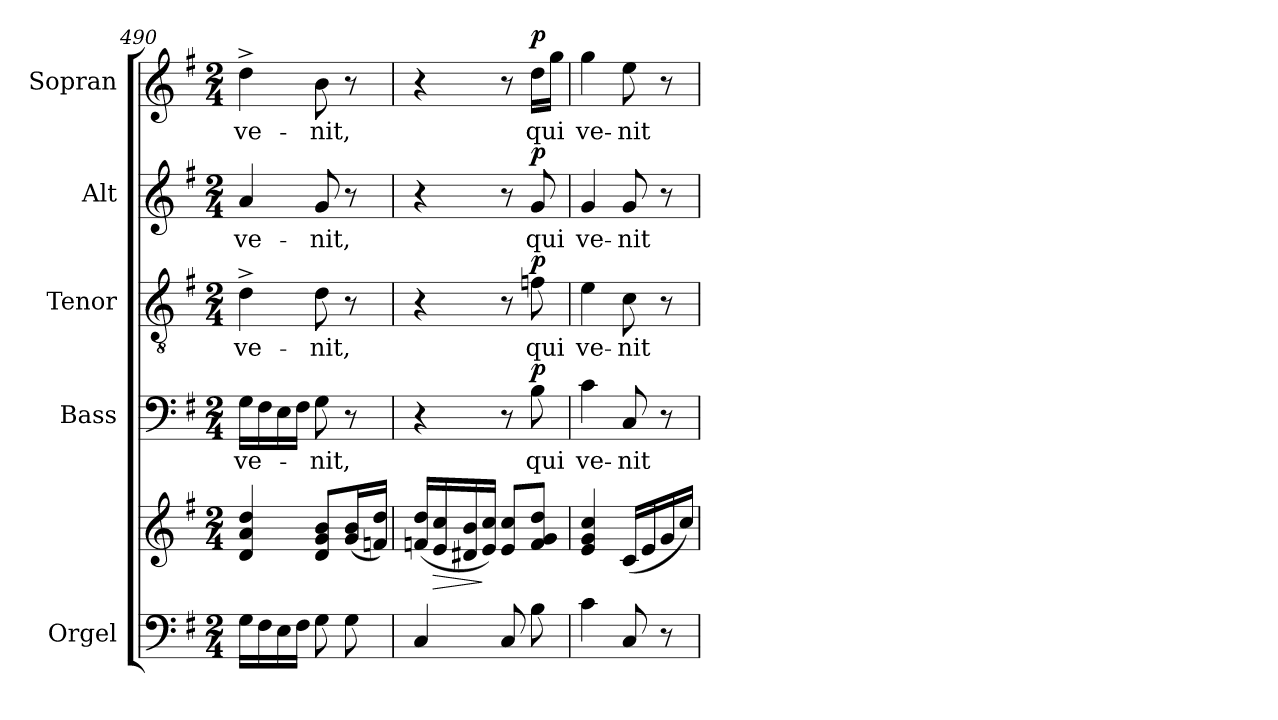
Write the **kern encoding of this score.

**kern	**kern	**dynam	**kern	**text	**dynam	**kern	**text	**dynam	**kern	**text	**dynam	**kern	**text	**dynam
*part5	*part5	*part5	*part4	*part4	*part4	*part3	*part3	*part3	*part2	*part2	*part2	*part1	*part1	*part1
*staff6	*staff5	*staff5/6	*staff4	*staff4	*staff4	*staff3	*staff3	*staff3	*staff2	*staff2	*staff2	*staff1	*staff1	*staff1
*I"Orgel	*	*	*I"Bass	*	*	*I"Tenor	*	*	*I"Alt	*	*	*I"Sopran	*	*
*I'Org.	*	*	*I'B.	*	*	*I'T.	*	*	*I'A.	*	*	*I'S.	*	*
*clefF4	*clefG2	*	*clefF4	*	*	*clefGv2	*	*	*clefG2	*	*	*clefG2	*	*
*k[f#]	*k[f#]	*	*k[f#]	*	*	*k[f#]	*	*	*k[f#]	*	*	*k[f#]	*	*
*G:	*G:	*	*G:	*	*	*G:	*	*	*G:	*	*	*G:	*	*
*M2/4	*M2/4	*	*M2/4	*	*	*M2/4	*	*	*M2/4	*	*	*M2/4	*	*
=490	=490	=490	=490	=490	=490	=490	=490	=490	=490	=490	=490	=490	=490	=490
!	!	!	!	!LO:LY:b	!	!	!LO:LY:b	!	!	!LO:LY:b	!	!	!LO:LY:b	!
16G\LL	4d/ 4a/ 4dd/	.	16G\LL	ve-	.	4d^>\	ve-	.	4a/	ve-	.	4dd^>\	ve-	.
16F#\	.	.	16F#\	.	.	.	.	.	.	.	.	.	.	.
16E\	.	.	16E\	.	.	.	.	.	.	.	.	.	.	.
16F#\JJ	.	.	16F#\JJ	.	.	.	.	.	.	.	.	.	.	.
!	!	!	!	!LO:LY:b	!	!	!LO:LY:b	!	!	!LO:LY:b	!	!	!LO:LY:b	!
8G\	8d/ 8g/ 8b/L	.	8G\	-nit,	.	8d\	-nit,	.	8g/	-nit,	.	8b\	-nit,	.
8G\	(<16g/ 16b/L	.	8r	.	.	8r	.	.	8r	.	.	8r	.	.
.	16fn/ 16dd/JJ)	.	.	.	.	.	.	.	.	.	.	.	.	.
=491	=491	=491	=491	=491	=491	=491	=491	=491	=491	=491	=491	=491	=491	=491
4C/	(<16fn/ 16dd/LL	.	4r	.	.	4r	.	.	4r	.	.	4r	.	.
!	!	!LO:HP:b	!	!	!	!	!	!	!	!	!	!	!	!
.	16e/ 16cc/	>	.	.	.	.	.	.	.	.	.	.	.	.
.	16d#X/ 16b/	.	.	.	.	.	.	.	.	.	.	.	.	.
.	16e/ 16cc/JJ)	]	.	.	.	.	.	.	.	.	.	.	.	.
8C/	8e/ 8cc/L	.	8r	.	.	8r	.	.	8r	.	.	8r	.	.
!	!	!	!	!LO:LY:b	!LO:DY:a	!	!LO:LY:b	!LO:DY:a	!	!LO:LY:b	!LO:DY:a	!	!LO:LY:b	!LO:DY:a
8B\	8f/ 8g/ 8dd/J	.	8B\	qui	p	8fn\	qui	p	8g/	qui	p	16dd\LL	qui	p
.	.	.	.	.	.	.	.	.	.	.	.	16gg\JJ	.	.
=492	=492	=492	=492	=492	=492	=492	=492	=492	=492	=492	=492	=492	=492	=492
!	!	!	!	!LO:LY:b	!	!	!LO:LY:b	!	!	!LO:LY:b	!	!	!LO:LY:b	!
4c\	4e/ 4g/ 4cc/	.	4c\	ve-	.	4e\	ve-	.	4g/	ve-	.	4gg\	ve-	.
!	!	!	!	!LO:LY:b	!	!	!LO:LY:b	!	!	!LO:LY:b	!	!	!LO:LY:b	!
8C/	(<16c/LL	.	8C/	-nit	.	8c\	-nit	.	8g/	-nit	.	8ee\	-nit	.
.	16e/	.	.	.	.	.	.	.	.	.	.	.	.	.
8r	16g/	.	8r	.	.	8r	.	.	8r	.	.	8r	.	.
.	16cc/JJ)	.	.	.	.	.	.	.	.	.	.	.	.	.
=	=	=	=	=	=	=	=	=	=	=	=	=	=	=
*-	*-	*-	*-	*-	*-	*-	*-	*-	*-	*-	*-	*-	*-	*-
